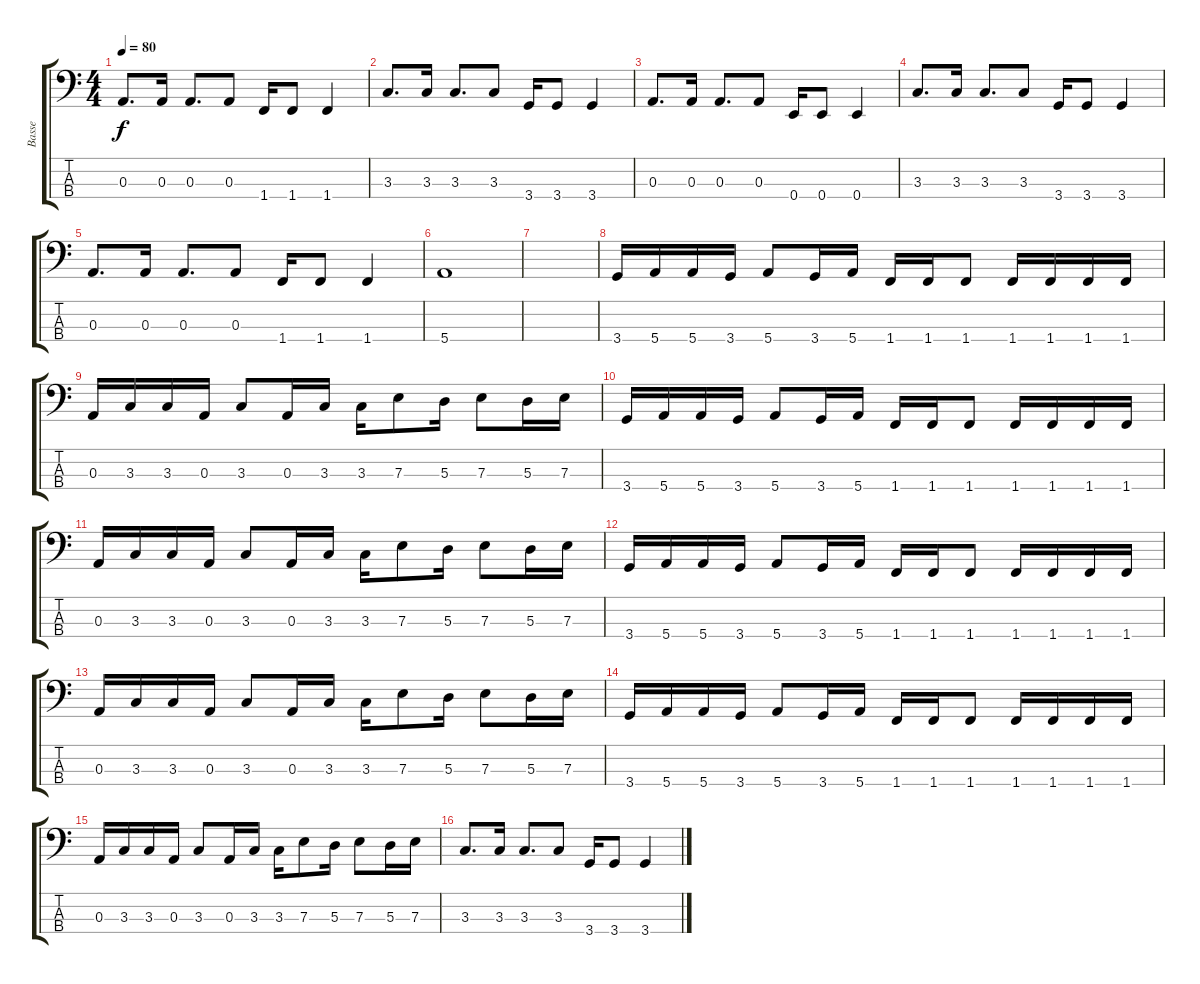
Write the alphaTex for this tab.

\track ("Basse" "Basse") {instrument electricbassfinger}
\staff {score tabs}
\tuning (G2 D2 A1 E1) {hide}
\ts (4 4)
\tempo 80
\clef f4
\ks c
0.3.8{d dy f} 0.3.16 0.3.8{d} 0.3.8 1.4.16 1.4.8 1.4.4 |
3.3.8{d} 3.3.16 3.3.8{d} 3.3.8 3.4.16 3.4.8 3.4.4 |
0.3.8{d} 0.3.16 0.3.8{d} 0.3.8 0.4.16 0.4.8 0.4.4 |
3.3.8{d} 3.3.16 3.3.8{d} 3.3.8 3.4.16 3.4.8 3.4.4 |
0.3.8{d} 0.3.16 0.3.8{d} 0.3.8 1.4.16 1.4.8 1.4.4 |
5.4.1 |
|
3.4.16 5.4.16 5.4.16 3.4.16 5.4.8 3.4.16 5.4.16 1.4.16 1.4.16 1.4.8 1.4.16 1.4.16 1.4.16 1.4.16 |
0.3.16 3.3.16 3.3.16 0.3.16 3.3.8 0.3.16 3.3.16 3.3.16 7.3.8 5.3.16 7.3.8 5.3.16 7.3.16 |
3.4.16 5.4.16 5.4.16 3.4.16 5.4.8 3.4.16 5.4.16 1.4.16 1.4.16 1.4.8 1.4.16 1.4.16 1.4.16 1.4.16 |
0.3.16 3.3.16 3.3.16 0.3.16 3.3.8 0.3.16 3.3.16 3.3.16 7.3.8 5.3.16 7.3.8 5.3.16 7.3.16 |
3.4.16 5.4.16 5.4.16 3.4.16 5.4.8 3.4.16 5.4.16 1.4.16 1.4.16 1.4.8 1.4.16 1.4.16 1.4.16 1.4.16 |
0.3.16 3.3.16 3.3.16 0.3.16 3.3.8 0.3.16 3.3.16 3.3.16 7.3.8 5.3.16 7.3.8 5.3.16 7.3.16 |
3.4.16 5.4.16 5.4.16 3.4.16 5.4.8 3.4.16 5.4.16 1.4.16 1.4.16 1.4.8 1.4.16 1.4.16 1.4.16 1.4.16 |
0.3.16 3.3.16 3.3.16 0.3.16 3.3.8 0.3.16 3.3.16 3.3.16 7.3.8 5.3.16 7.3.8 5.3.16 7.3.16 |
3.3.8{d} 3.3.16 3.3.8{d} 3.3.8 3.4.16 3.4.8 3.4.4
